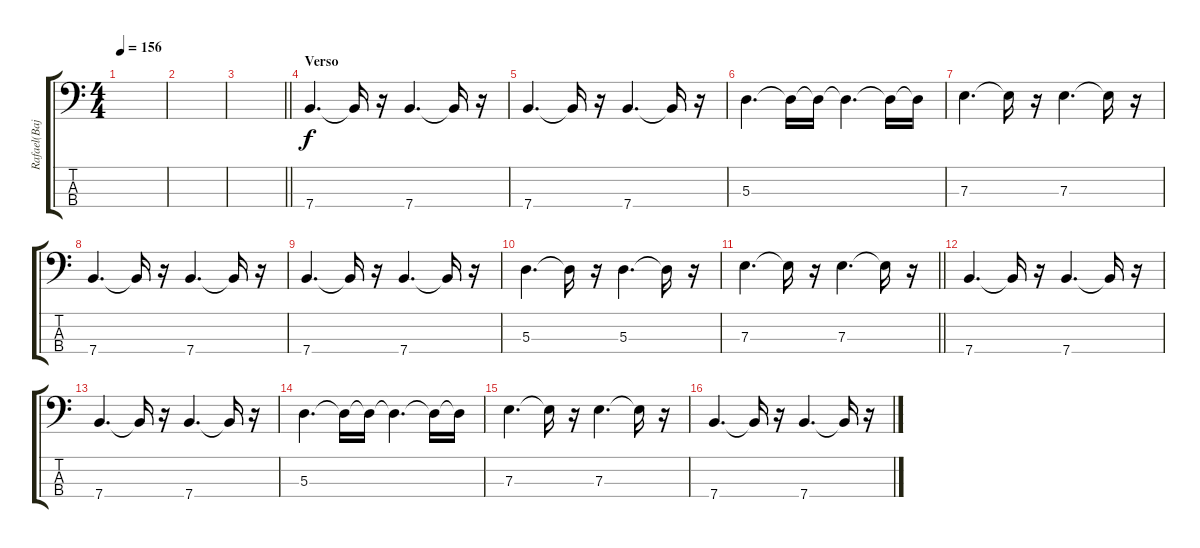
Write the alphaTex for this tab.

\track ("Rafael(Bajo)" "Rafael(Baj") {instrument electricbassfinger}
\staff {score tabs}
\tuning (G2 D2 A1 E1) {hide}
\ts (4 4)
\tempo 156
\clef f4
\ks c
|
|
\barLineRight lightlight
|
\section ("" "Verso")
7.4.4{d} 7.4{t}.16 r.16 7.4.4{d} 7.4{t}.16 r.16 |
7.4.4{d} 7.4{t}.16 r.16 7.4.4{d} 7.4{t}.16 r.16 |
5.3.4{d} 5.3{t}.16 5.3{t}.16 5.3{t}.4{d} 5.3{t}.16 5.3{t}.16 |
7.3.4{d} 7.3{t}.16 r.16 7.3.4{d} 7.3{t}.16 r.16 |
7.4.4{d} 7.4{t}.16 r.16 7.4.4{d} 7.4{t}.16 r.16 |
7.4.4{d} 7.4{t}.16 r.16 7.4.4{d} 7.4{t}.16 r.16 |
5.3.4{d} 5.3{t}.16 r.16 5.3.4{d} 5.3{t}.16 r.16 |
\barLineRight lightlight
7.3.4{d} 7.3{t}.16 r.16 7.3.4{d} 7.3{t}.16 r.16 |
\section ("" "")
7.4.4{d} 7.4{t}.16 r.16 7.4.4{d} 7.4{t}.16 r.16 |
7.4.4{d} 7.4{t}.16 r.16 7.4.4{d} 7.4{t}.16 r.16 |
5.3.4{d} 5.3{t}.16 5.3{t}.16 5.3{t}.4{d} 5.3{t}.16 5.3{t}.16 |
7.3.4{d} 7.3{t}.16 r.16 7.3.4{d} 7.3{t}.16 r.16 |
7.4.4{d} 7.4{t}.16 r.16 7.4.4{d} 7.4{t}.16 r.16
